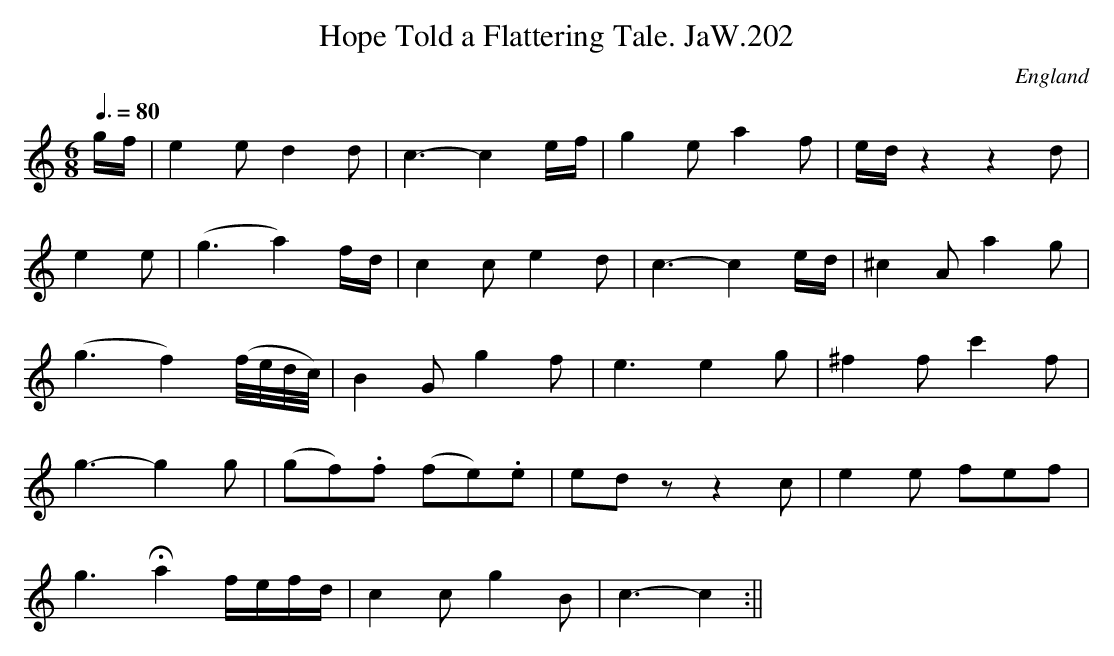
X:1
T:Hope Told a Flattering Tale. JaW.202
L:1/8
M:6/8
O:England
Q:3/8=80
K:C
g/f/|e2e d2d|c3-c2e/f/|g2e a2f|e/d/z2 z2d|!
e2e| (g3a2)f/d/|c2c e2d|c3-c2e/d/|^c2A a2g|!
(g3f2)(f/4e/4d/4c/4)|B2G g2f|e3 e2g|^f2f c'2f|!
g3-g2g|(gf).f (fe).e|edzz2c|e2e fef|!
g3 Ha2f/e/f/d/|c2c g2B|c3-c2:||
